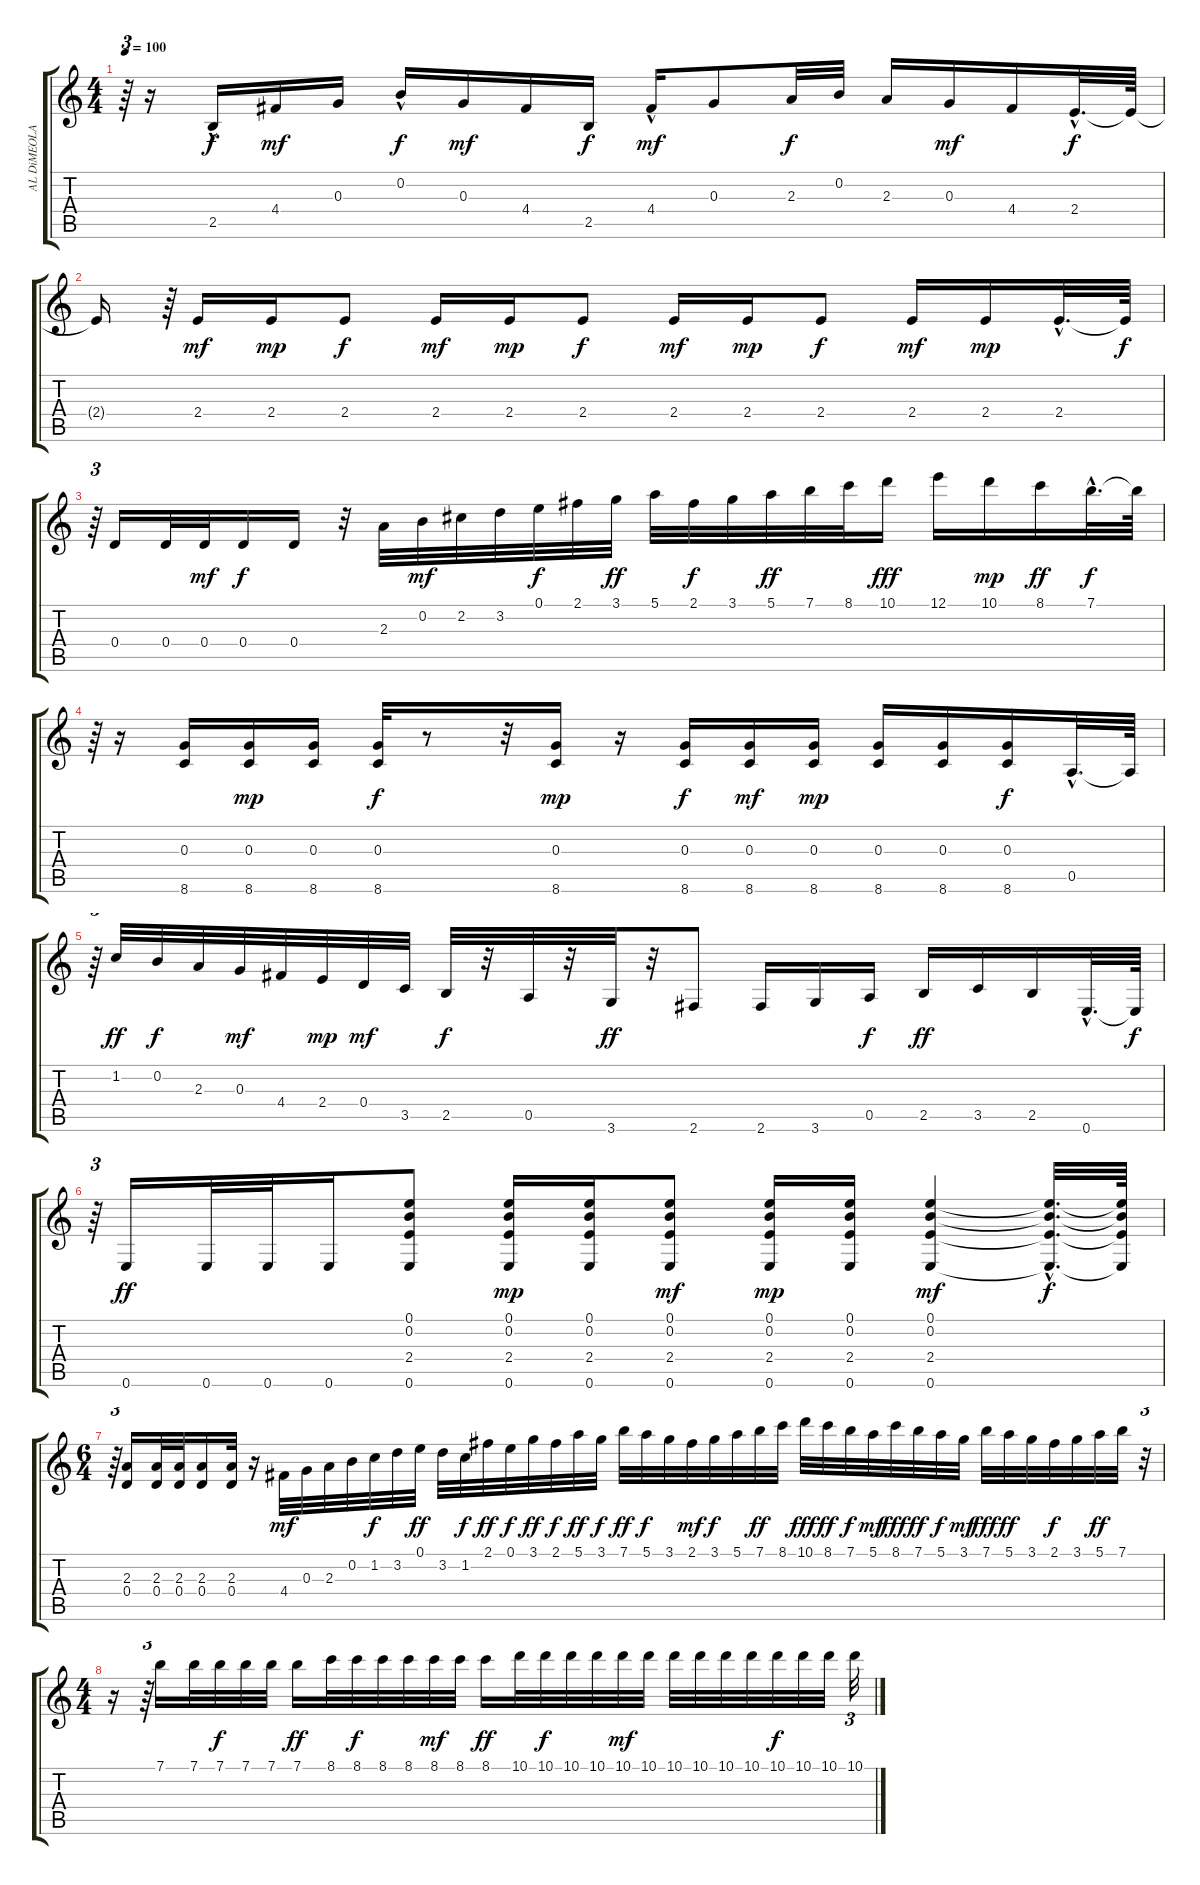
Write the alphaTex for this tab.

\track ("AL DiMEOLA" "AL DiMEOLA") {instrument acousticguitarsteel}
\staff {score tabs}
\tuning (E4 B3 G3 D3 A2 E2) {hide}
\ts (4 4)
\tempo 100
\clef g2
\ks c
r.64{tu (3 2) dy f} r.16 2.5{hac}.16 4.4.16{dy mf} 0.3.16 0.2{hac}.16{dy f} 0.3.16{dy mf} 4.4.16 2.5.16{dy f} 4.4{hac}.16{dy mf} 0.3.8 2.3.32{dy f} 0.2.32 2.3.16 0.3.16{dy mf} 4.4.16 2.4{hac}.32{d dy f} 2.4{t}.64 |
2.4{t}.16 r.64{tu (3 2)} 2.4.16{dy mf} 2.4.16{dy mp} 2.4.8{dy f} 2.4.16{dy mf} 2.4.16{dy mp} 2.4.8{dy f} 2.4.16{dy mf} 2.4.16{dy mp} 2.4.8{dy f} 2.4.16{dy mf} 2.4.16{dy mp} 2.4{hac}.32{d} 2.4{t}.64{dy f} |
r.64{tu (3 2)} 0.4.16 0.4.32 0.4.32{dy mf} 0.4.16{dy f} 0.4.16 r.32 2.3.32 0.2.32{dy mf} 2.2.32 3.2.32 0.1.32{dy f} 2.1.32 3.1.32{dy ff} 5.1.32 2.1.32{dy f} 3.1.32 5.1.32{dy ff} 7.1.32 8.1.32 10.1.16{dy fff} 12.1.16 10.1.16{dy mp} 8.1.16{dy ff} 7.1{hac}.32{d dy f} 7.1{t}.64 |
r.64{tu (3 2)} r.16 (0.3 8.6).16 (0.3 8.6).16{dy mp} (0.3 8.6).16 (0.3 8.6).32{dy f} r.8 r.32 (0.3 8.6).16{dy mp} r.16 (0.3 8.6).16{dy f} (0.3 8.6).16{dy mf} (0.3 8.6).16{dy mp} (0.3 8.6).16 (0.3 8.6).16 (0.3 8.6).16{dy f} 0.5{hac}.32{d} 0.5{t}.64 |
r.64{tu (3 2)} 1.2.32{dy ff} 0.2.32{dy f} 2.3.32 0.3.32{dy mf} 4.4.32 2.4.32{dy mp} 0.4.32{dy mf} 3.5.32 2.5.32{dy f} r.32 0.5.32 r.32 3.6.32{dy ff} r.32 2.6.8 2.6.16 3.6.16 0.5.16{dy f} 2.5.16{dy ff} 3.5.16 2.5.16 0.6{hac}.32{d} 0.6{t}.64{dy f} |
r.64{tu (3 2)} 0.6.16{dy ff} 0.6.32 0.6.32 0.6.16 (0.1 0.2 2.4 0.6).8 (0.1 0.2 2.4 0.6).16{dy mp} (0.1 0.2 2.4 0.6).16 (0.1 0.2 2.4 0.6).8{dy mf} (0.1 0.2 2.4 0.6).16{dy mp} (0.1 0.2 2.4 0.6).16 (0.1 0.2 2.4 0.6).4{dy mf} (0.1{hac t} 0.2{hac t} 2.4{hac t} 0.6{hac t}).32{d dy f} (0.1{t} 0.2{t} 2.4{t} 0.6{t}).64 |
\ts (6 4)
r.64{tu (3 2)} (2.3 0.4).16 (2.3 0.4).32 (2.3 0.4).32 (2.3 0.4).16 (2.3 0.4).32 r.16 4.4.32{dy mf} 0.3.32 2.3.32 0.2.32 1.2.32{dy f} 3.2.32 0.1.32{dy ff} 3.2.32 1.2.32{dy f} 2.1.32{dy ff} 0.1.32{dy f} 3.1.32{dy ff} 2.1.32{dy f} 5.1.32{dy ff} 3.1.32{dy f} 7.1.32{dy ff} 5.1.32{dy f} 3.1.32 2.1.32{dy mf} 3.1.32{dy f} 5.1.32 7.1.32{dy ff} 8.1.32 10.1.32{dy fff} 8.1.32{dy ff} 7.1.32{dy f} 5.1.32{dy mf} 8.1.32{dy fff} 7.1.32{dy ff} 5.1.32{dy f} 3.1.32{dy mf} 7.1.32{dy fff} 5.1.32{dy ff} 3.1.32 2.1.32{dy f} 3.1.32 5.1.32{dy ff} 7.1.32 r.32{tu (3 2)} |
\ts (4 4)
r.16 r.64{tu (3 2)} 7.1.16 7.1.32 7.1.32{dy f} 7.1.32 7.1.32 7.1.16{dy ff} 8.1.32 8.1.32{dy f} 8.1.32 8.1.32 8.1.32{dy mf} 8.1.32 8.1.16{dy ff} 10.1.32 10.1.32{dy f} 10.1.32 10.1.32 10.1.32{dy mf} 10.1.32 10.1.32 10.1.32 10.1.32 10.1.32 10.1.32{dy f} 10.1.32 10.1.32 10.1.32{tu (3 2)}
